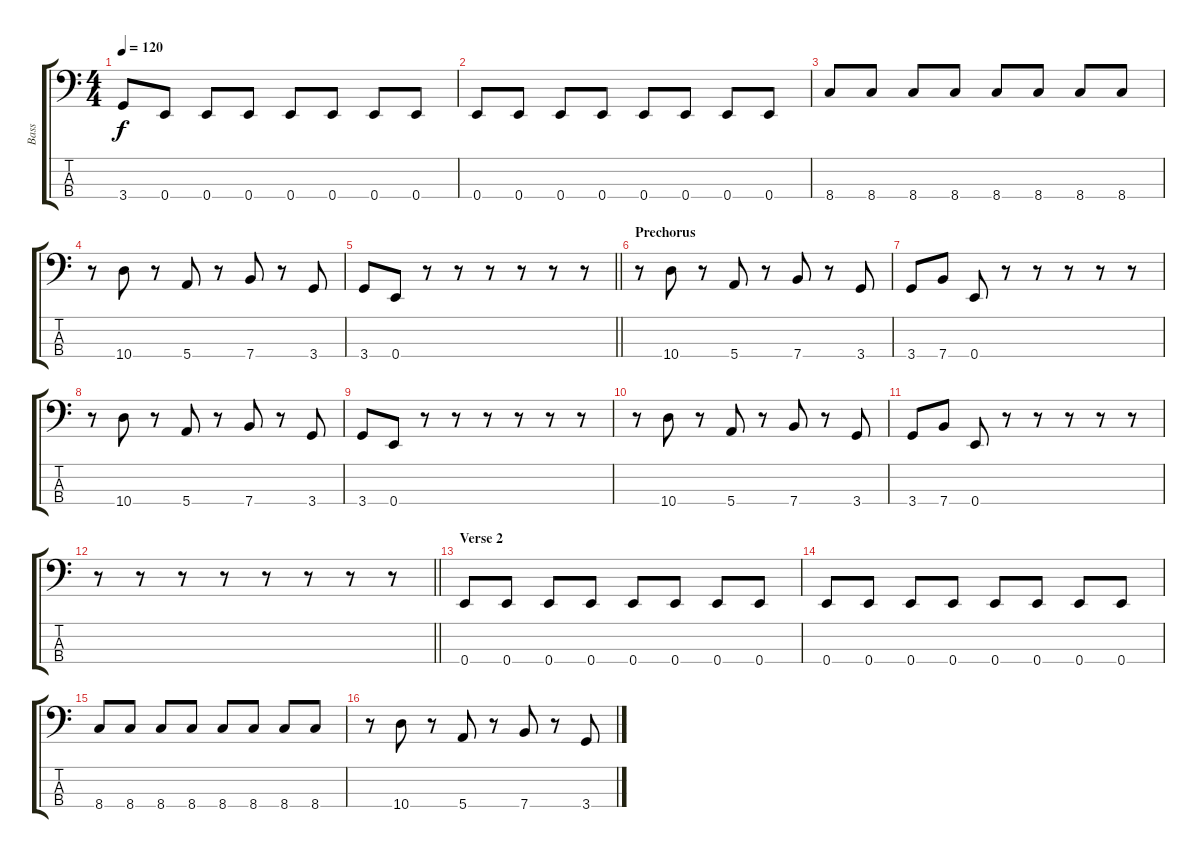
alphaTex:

\track ("Bass" "Bass") {instrument electricbasspick}
\staff {score tabs}
\tuning (G2 D2 A1 E1) {hide}
\ts (4 4)
\tempo 120
\clef f4
\ks c
3.4.8{dy f} 0.4.8 0.4.8 0.4.8 0.4.8 0.4.8 0.4.8 0.4.8 |
0.4.8 0.4.8 0.4.8 0.4.8 0.4.8 0.4.8 0.4.8 0.4.8 |
8.4.8 8.4.8 8.4.8 8.4.8 8.4.8 8.4.8 8.4.8 8.4.8 |
r.8 10.4.8 r.8 5.4.8 r.8 7.4.8 r.8 3.4.8 |
\barLineRight lightlight
3.4.8 0.4.8 r.8 r.8 r.8 r.8 r.8 r.8 |
\section ("" "Prechorus")
r.8 10.4.8 r.8 5.4.8 r.8 7.4.8 r.8 3.4.8 |
3.4.8 7.4.8 0.4.8 r.8 r.8 r.8 r.8 r.8 |
r.8 10.4.8 r.8 5.4.8 r.8 7.4.8 r.8 3.4.8 |
3.4.8 0.4.8 r.8 r.8 r.8 r.8 r.8 r.8 |
r.8 10.4.8 r.8 5.4.8 r.8 7.4.8 r.8 3.4.8 |
3.4.8 7.4.8 0.4.8 r.8 r.8 r.8 r.8 r.8 |
\barLineRight lightlight
r.8 r.8 r.8 r.8 r.8 r.8 r.8 r.8 |
\section ("" "Verse 2")
0.4.8 0.4.8 0.4.8 0.4.8 0.4.8 0.4.8 0.4.8 0.4.8 |
0.4.8 0.4.8 0.4.8 0.4.8 0.4.8 0.4.8 0.4.8 0.4.8 |
8.4.8 8.4.8 8.4.8 8.4.8 8.4.8 8.4.8 8.4.8 8.4.8 |
r.8 10.4.8 r.8 5.4.8 r.8 7.4.8 r.8 3.4.8
